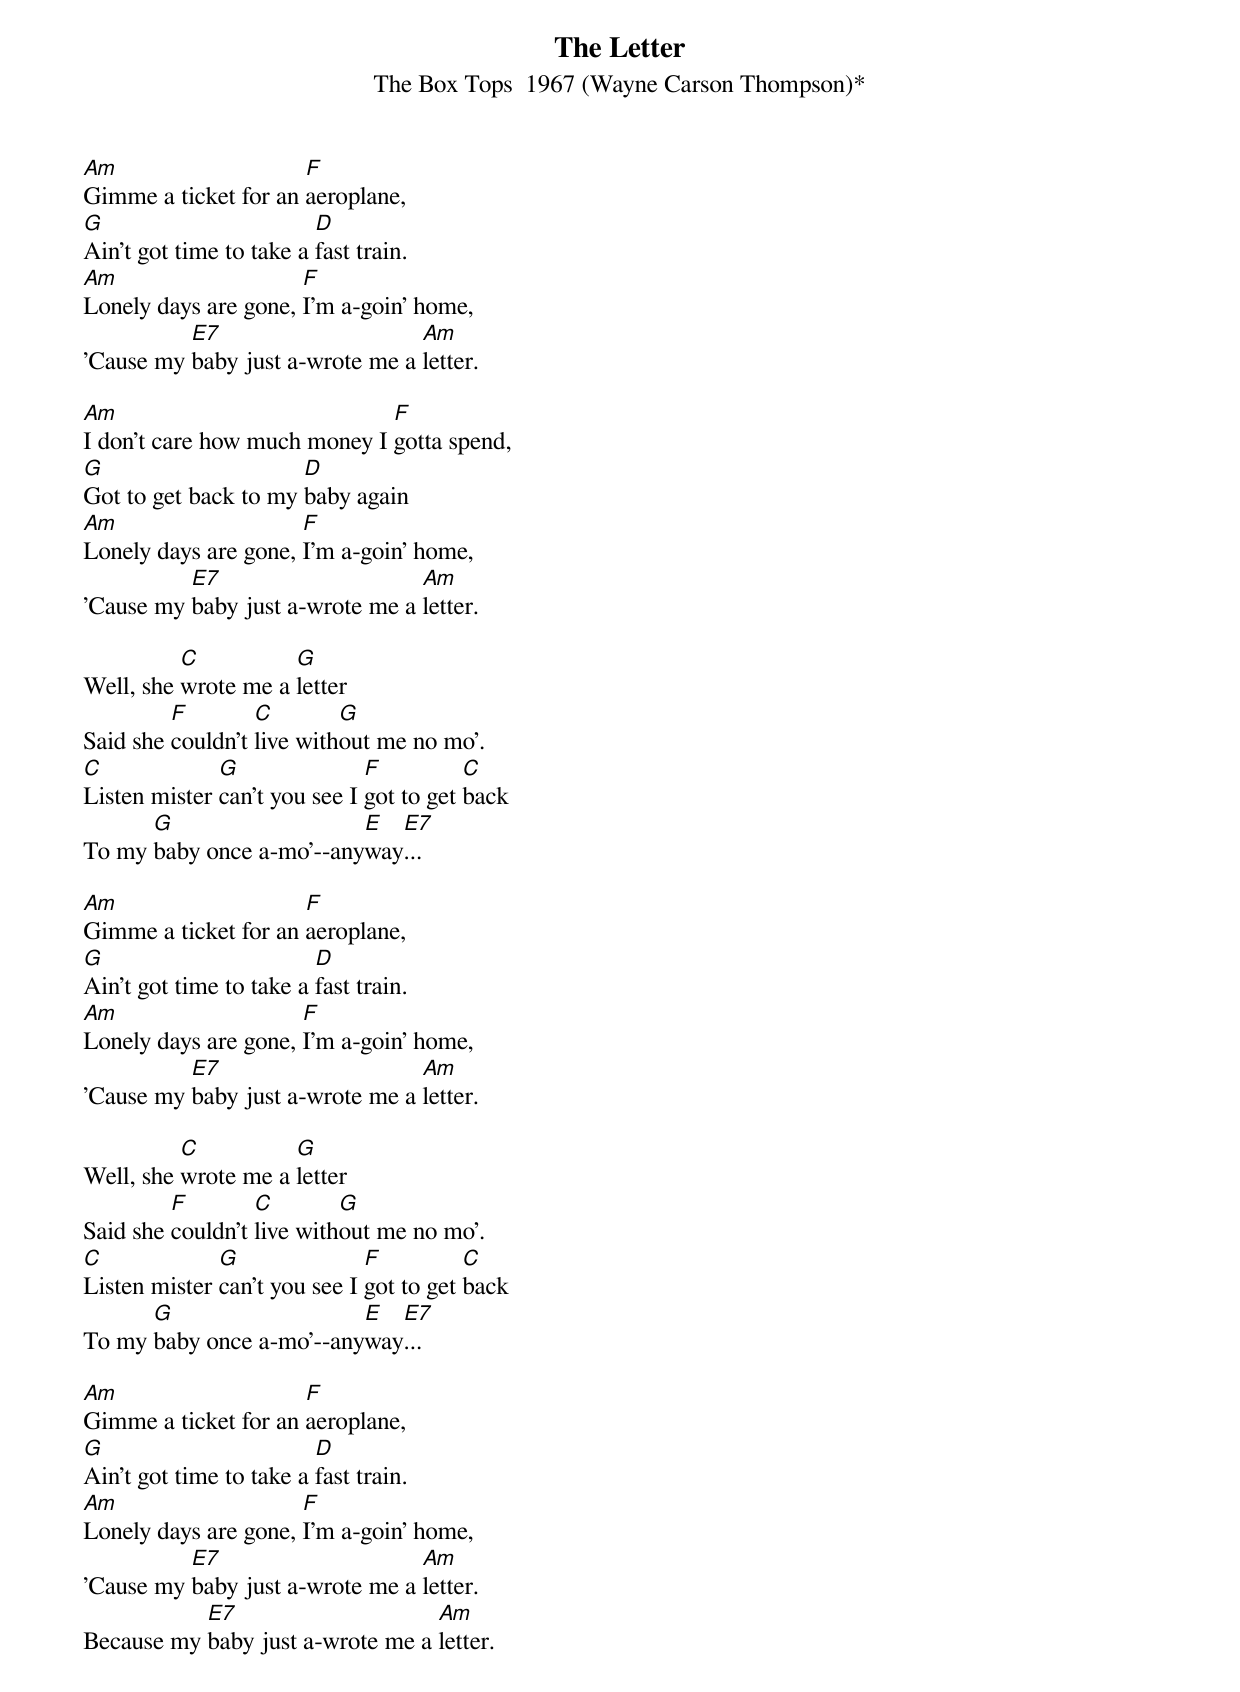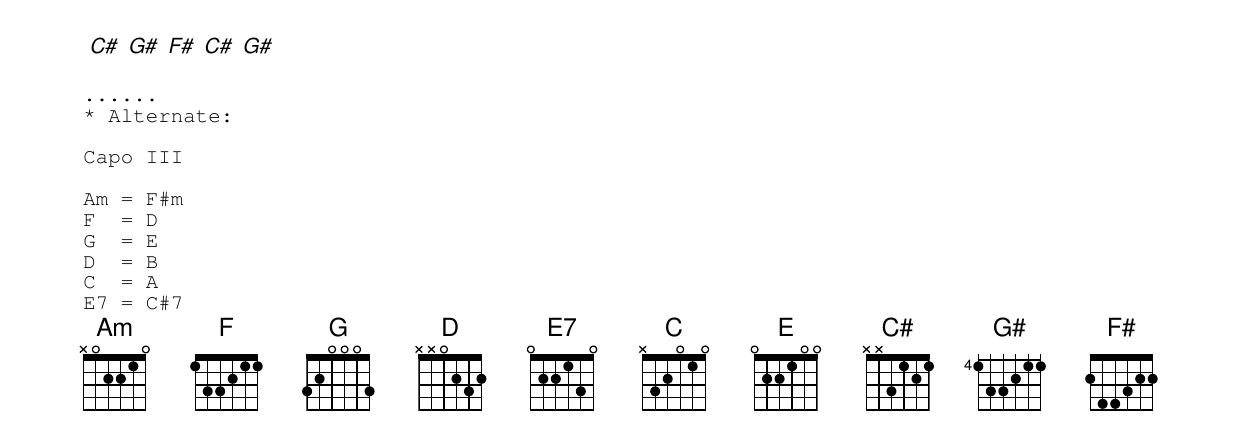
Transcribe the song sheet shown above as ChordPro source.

{title: The Letter}
{subtitle: The Box Tops  1967 (Wayne Carson Thompson)*}


[Am]Gimme a ticket for an [F]aeroplane,
[G]Ain't got time to take a [D]fast train.
[Am]Lonely days are gone, [F]I'm a-goin' home,
'Cause my [E7]baby just a-wrote me a [Am]letter.

[Am]I don't care how much money I [F]gotta spend,
[G]Got to get back to my [D]baby again
[Am]Lonely days are gone, [F]I'm a-goin' home,
'Cause my [E7]baby just a-wrote me a [Am]letter.

Well, she [C]wrote me a [G]letter
Said she [F]couldn't [C]live with[G]out me no mo'.
[C]Listen mister [G]can't you see I [F]got to get [C]back
To my [G]baby once a-mo'--any[E]way[E7]...

[Am]Gimme a ticket for an [F]aeroplane,
[G]Ain't got time to take a [D]fast train.
[Am]Lonely days are gone, [F]I'm a-goin' home,
'Cause my [E7]baby just a-wrote me a [Am]letter.

Well, she [C]wrote me a [G]letter
Said she [F]couldn't [C]live with[G]out me no mo'.
[C]Listen mister [G]can't you see I [F]got to get [C]back
To my [G]baby once a-mo'--any[E]way[E7]...

[Am]Gimme a ticket for an [F]aeroplane,
[G]Ain't got time to take a [D]fast train.
[Am]Lonely days are gone, [F]I'm a-goin' home,
'Cause my [E7]baby just a-wrote me a [Am]letter.
Because my [E7]baby just a-wrote me a [Am]letter.

 [C#] [G#] [F#] [C#] [G#]

{sot}
......
* Alternate:

Capo III

Am = F#m
F  = D
G  = E
D  = B
C  = A
E7 = C#7
{eot}
